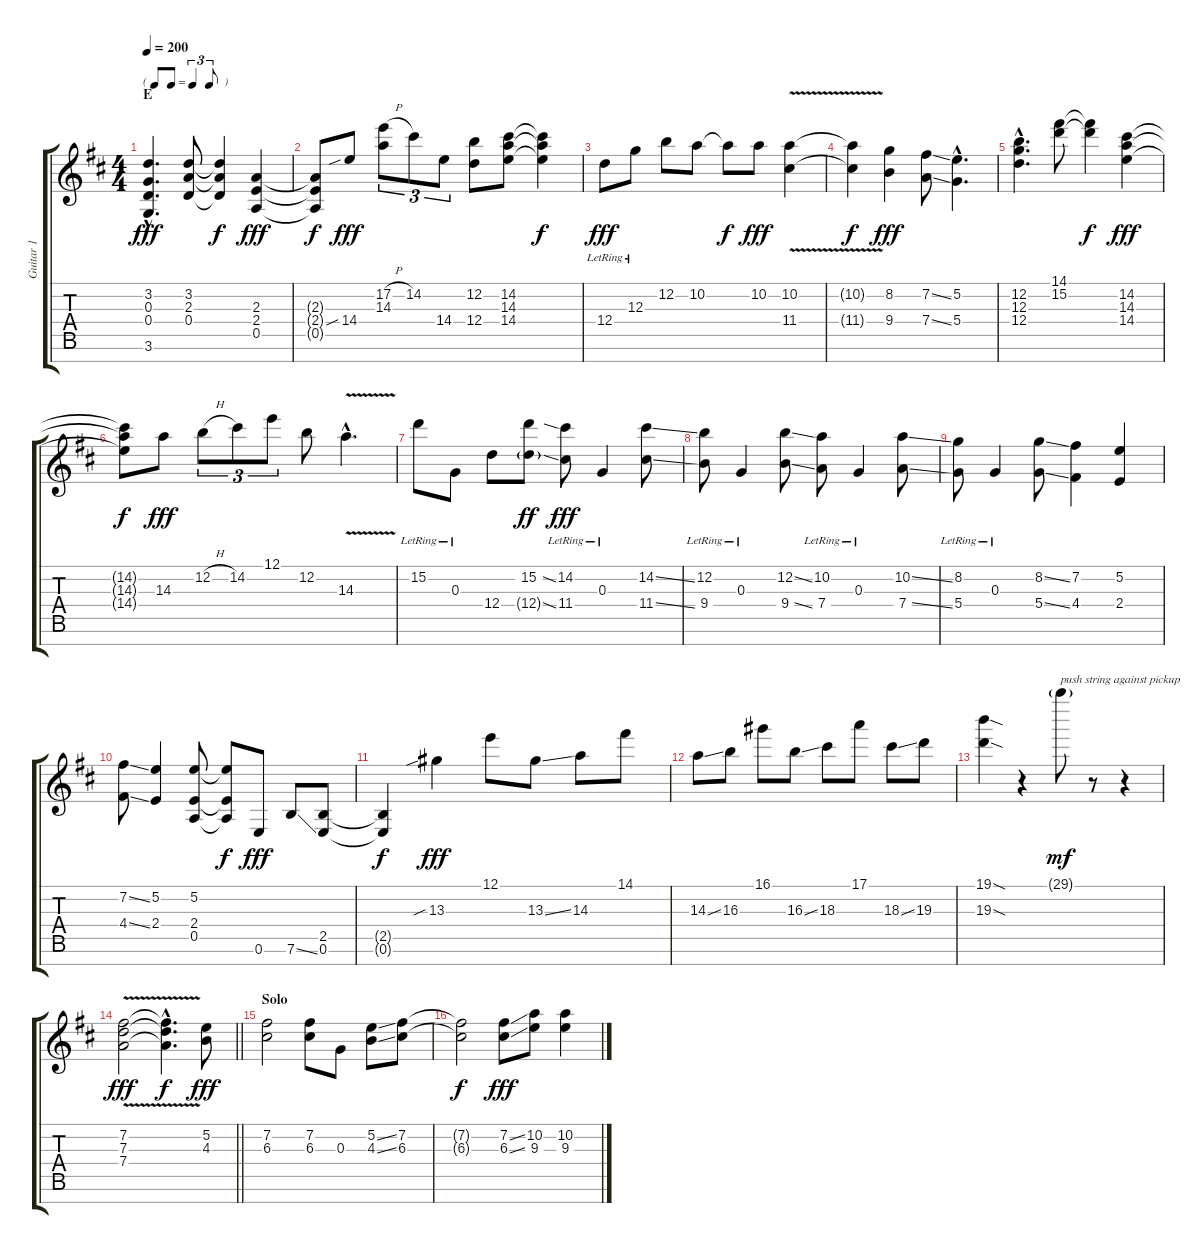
\track ("Guitar 1" "Guitar 1") {instrument distortionguitar}
\staff {score tabs}
\tuning (E4 B3 G3 D3 A2 E2 B1) {hide}
\ts (4 4)
\tf triplet8th
\section ("" "E")
\tempo 200
\clef g2
\ks d
(3.2{hac} 0.3{hac} 0.4{hac} 3.6{hac}).4{d dy fff} (3.2 2.3 0.4).8 (3.2{t} 2.3{t} 0.4{t}).4{dy f} (2.3 2.4 0.5).4{dy fff} |
(2.3{t} 2.4{t} 0.5{t}).8{dy f} 14.4{sib}.8{dy fff} (17.2{h} 14.3).8{tu (3 2)} 14.2.8{tu (3 2)} 14.4.8{tu (3 2)} (12.2 12.4).8 (14.2 14.3 14.4).8 (14.2{t} 14.3{t} 14.4{t}).4{dy f} |
12.4{lr}.8{dy fff} 12.3{lr}.8 12.2.8 10.2.8 10.2{t}.8{dy f} 10.2.8{dy fff} (10.2{v} 11.4{v}).4 |
(10.2{t} 11.4{t}).4{dy f} (8.2 9.4).4{dy fff} (7.2{ss} 7.4{ss}).8 (5.2{hac} 5.4{hac}).4{d} |
(12.2{hac} 12.3{hac} 12.4{hac}).4{d} (14.1 15.2).8 (14.1{t} 15.2{t}).4{dy f} (14.2 14.3 14.4).4{dy fff} |
(14.2{t} 14.3{t} 14.4{t}).8{dy f} 14.3.8{dy fff} 12.2{h}.8{tu (3 2)} 14.2.8{tu (3 2)} 12.1.8{tu (3 2)} 12.2.8 14.3{v hac}.4{d} |
15.2{lr}.8 0.3{lr}.8 12.4.8 (15.2{ss} 12.4{ss g}).8{dy ff} (14.2{lr} 11.4{lr}).8{dy fff} 0.3{lr}.4 (14.2{ss} 11.4{ss}).8 |
(12.2{lr} 9.4{lr}).8 0.3{lr}.4 (12.2{ss} 9.4{ss}).8 (10.2{lr} 7.4{lr}).8 0.3{lr}.4 (10.2{ss} 7.4{ss}).8 |
(8.2{lr} 5.4{lr}).8 0.3{lr}.4 (8.2{ss} 5.4{ss}).8 (7.2 4.4).4 (5.2 2.4).4 |
(7.2{ss} 4.4{ss}).8 (5.2 2.4).4 (5.2 2.4 0.5).8 (5.2{t} 2.4{t} 0.5{t}).8{dy f} 0.6.8{dy fff} 7.6{ss}.8 (2.5 0.6).8 |
(2.5{t} 0.6{t}).4{dy f} 13.3{sib}.4{dy fff} 12.1.8 13.3{ss}.8 14.3.8 14.1.8 |
14.3{ss}.8 16.3.8 16.1.8 16.3{ss}.8 18.3.8 17.1.8 18.3{ss}.8 19.3.8 |
(19.1{sod} 19.3{sod}).4 r.4 29.1{g}.8{txt "push string against pickup" dy mf} r.8 r.4 |
\barLineRight lightlight
(7.2{v} 7.3{v} 7.4{v}).2{dy fff} (7.2{hac t} 7.3{hac t} 7.4{hac t}).4{d dy f} (5.2 4.3).8{dy fff} |
\section ("" "Solo")
(7.2 6.3).2 (7.2 6.3).8 0.3.8 (5.2{ss} 4.3{ss}).8 (7.2 6.3).8 |
(7.2{t} 6.3{t}).2{dy f} (7.2{ss} 6.3{ss}).8{dy fff} (10.2 9.3).8 (10.2{ss} 9.3{ss}).4
